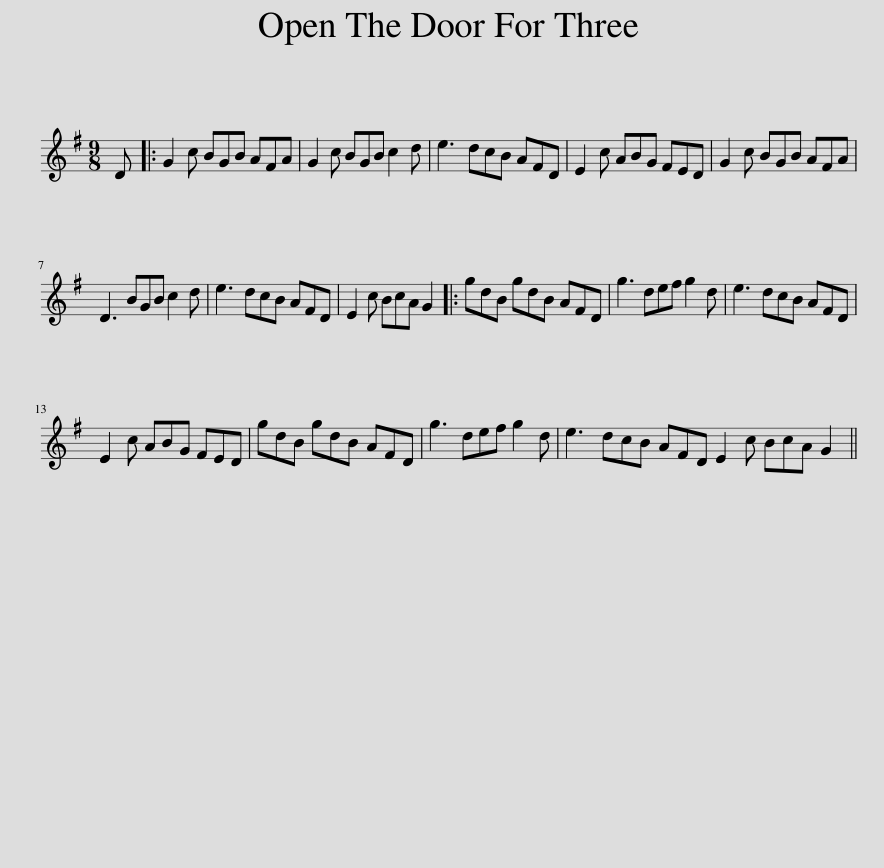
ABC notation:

X:1
L:1/8
M:9/8
I:linebreak $
K:G
V:1 treble
V:1
 D |: G2 c BGB AFA | G2 c BGB c2 d | e3 dcB AFD | E2 c ABG FED | %5
 G2 c BGB AFA |$ D3 BGB c2 d | e3 dcB AFD | E2 c BcA G2 |: gdB gdB AFD | %10
 g3 def g2 d | e3 dcB AFD |$ E2 c ABG FED | gdB gdB AFD | g3 def g2 d | %15
 e3 dcB AFD E2 c BcA G2 || %16
